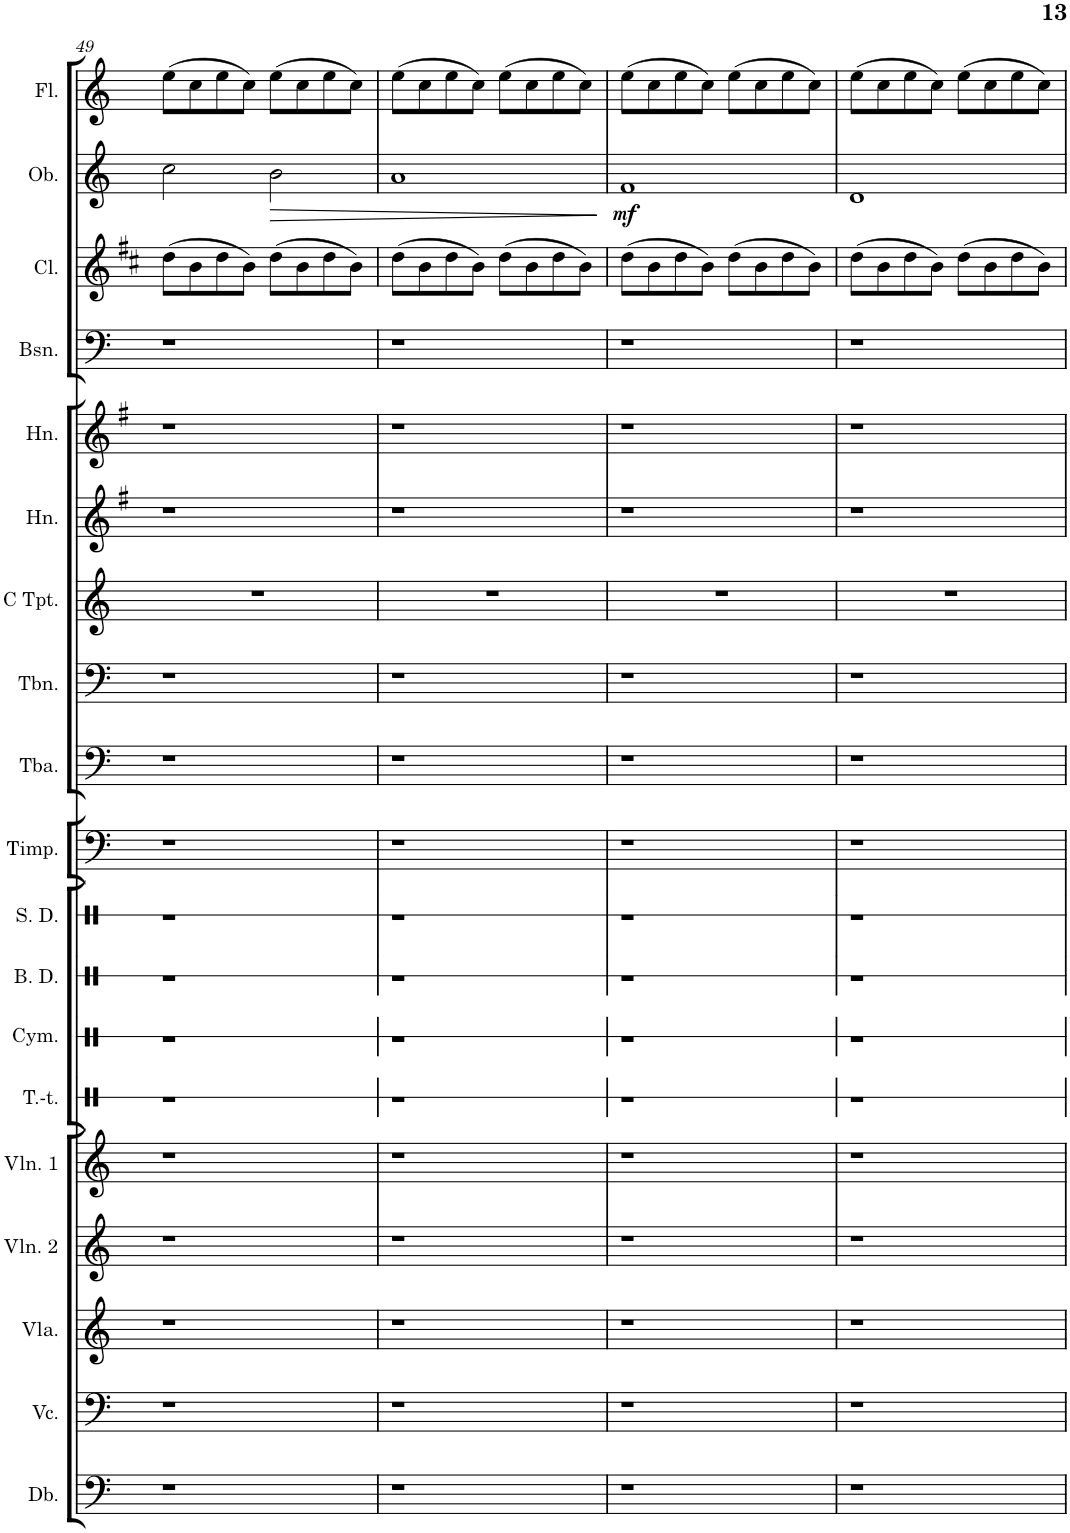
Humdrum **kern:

**kern	**kern	**kern	**kern	**kern	**kern	**kern	**kern	**kern	**kern	**kern	**kern	**kern	**kern	**kern	**kern	**kern	**kern	**dynam	**kern
*part19	*part18	*part17	*part16	*part15	*part14	*part13	*part12	*part11	*part10	*part9	*part8	*part7	*part6	*part5	*part4	*part3	*part2	*part2	*part1
*staff19	*staff18	*staff17	*staff16	*staff15	*staff14	*staff13	*staff12	*staff11	*staff10	*staff9	*staff8	*staff7	*staff6	*staff5	*staff4	*staff3	*staff2	*staff2	*staff1
*I"Double Bass	*I"Violoncello	*I"Viola	*I"Violin 2	*I"Violin 1	*I"Tam-tam	*I"Cymbals	*I"Bass Drum	*I"Snare Drum	*I"Timpani	*I"Tuba	*I"Trombone	*I"Trumpet in C	*I"Horn in F	*I"Horn in F	*I"Bassoon	*I"Clarinet in Bb	*I"Oboe	*	*I"Flute
*I'Db.	*I'Vc.	*I'Vla.	*I'Vln. 2	*I'Vln. 1	*I'T.-t.	*I'Cym.	*I'B. D.	*I'S. D.	*I'Timp.	*I'Tba.	*I'Tbn.	*	*I'Hn.	*I'Hn.	*I'Bsn.	*I'Cl.	*I'Ob.	*	*I'Fl.
!!LO:PB:g=z
*clefF4	*clefF4	*clefG2	*clefG2	*clefG2	*clefX	*clefX	*clefX	*clefX	*clefF4	*clefF4	*clefF4	*clefG2	*clefG2	*clefG2	*clefF4	*clefG2	*clefG2	*	*clefG2
*Trd7c12	*	*	*	*	*	*	*	*	*	*	*	*	*Trd4c7	*Trd4c7	*	*Trd1c2	*	*	*Trd-7c-12
*k[]	*k[]	*k[]	*k[]	*k[]	*k[]	*k[]	*k[]	*k[]	*k[]	*k[]	*k[]	*k[]	*k[f#]	*k[f#]	*k[]	*k[f#c#]	*k[]	*	*k[]
*M4/4	*M4/4	*M4/4	*M4/4	*M4/4	*M4/4	*M4/4	*M4/4	*M4/4	*M4/4	*M4/4	*M4/4	*M4/4	*M4/4	*M4/4	*M4/4	*M4/4	*M4/4	*	*M4/4
=49	=49	=49	=49	=49	=49	=49	=49	=49	=49	=49	=49	=49	=49	=49	=49	=49	=49	=49	=49
1r	1r	1r	1r	1r	1r	1r	1r	1r	1r	1r	1r	1r	1r	1r	1r	(8dd\L	2cc\	.	(8ee\L
.	.	.	.	.	.	.	.	.	.	.	.	.	.	.	.	8b\	.	.	8cc\
.	.	.	.	.	.	.	.	.	.	.	.	.	.	.	.	8dd\	.	.	8ee\
.	.	.	.	.	.	.	.	.	.	.	.	.	.	.	.	8b\J)	.	.	8cc\J)
!	!	!	!	!	!	!	!	!	!	!	!	!	!	!	!	!	!	!LO:HP:b	!
.	.	.	.	.	.	.	.	.	.	.	.	.	.	.	.	(8dd\L	2b\	>	(8ee\L
.	.	.	.	.	.	.	.	.	.	.	.	.	.	.	.	8b\	.	.	8cc\
.	.	.	.	.	.	.	.	.	.	.	.	.	.	.	.	8dd\	.	.	8ee\
.	.	.	.	.	.	.	.	.	.	.	.	.	.	.	.	8b\J)	.	.	8cc\J)
=50	=50	=50	=50	=50	=50	=50	=50	=50	=50	=50	=50	=50	=50	=50	=50	=50	=50	=50	=50
1r	1r	1r	1r	1r	1r	1r	1r	1r	1r	1r	1r	1r	1r	1r	1r	(8dd\L	1a	.	(8ee\L
.	.	.	.	.	.	.	.	.	.	.	.	.	.	.	.	8b\	.	.	8cc\
.	.	.	.	.	.	.	.	.	.	.	.	.	.	.	.	8dd\	.	.	8ee\
.	.	.	.	.	.	.	.	.	.	.	.	.	.	.	.	8b\J)	.	.	8cc\J)
.	.	.	.	.	.	.	.	.	.	.	.	.	.	.	.	(8dd\L	.	.	(8ee\L
.	.	.	.	.	.	.	.	.	.	.	.	.	.	.	.	8b\	.	.	8cc\
.	.	.	.	.	.	.	.	.	.	.	.	.	.	.	.	8dd\	.	.	8ee\
.	.	.	.	.	.	.	.	.	.	.	.	.	.	.	.	8b\J)	.	.	8cc\J)
.	.	.	.	.	.	.	.	.	.	.	.	.	.	.	.	.	.	]	.
=51	=51	=51	=51	=51	=51	=51	=51	=51	=51	=51	=51	=51	=51	=51	=51	=51	=51	=51	=51
!	!	!	!	!	!	!	!	!	!	!	!	!	!	!	!	!	!	!LO:DY:b	!
1r	1r	1r	1r	1r	1r	1r	1r	1r	1r	1r	1r	1r	1r	1r	1r	(8dd\L	1f	mf	(8ee\L
.	.	.	.	.	.	.	.	.	.	.	.	.	.	.	.	8b\	.	.	8cc\
.	.	.	.	.	.	.	.	.	.	.	.	.	.	.	.	8dd\	.	.	8ee\
.	.	.	.	.	.	.	.	.	.	.	.	.	.	.	.	8b\J)	.	.	8cc\J)
.	.	.	.	.	.	.	.	.	.	.	.	.	.	.	.	(8dd\L	.	.	(8ee\L
.	.	.	.	.	.	.	.	.	.	.	.	.	.	.	.	8b\	.	.	8cc\
.	.	.	.	.	.	.	.	.	.	.	.	.	.	.	.	8dd\	.	.	8ee\
.	.	.	.	.	.	.	.	.	.	.	.	.	.	.	.	8b\J)	.	.	8cc\J)
=52	=52	=52	=52	=52	=52	=52	=52	=52	=52	=52	=52	=52	=52	=52	=52	=52	=52	=52	=52
1r	1r	1r	1r	1r	1r	1r	1r	1r	1r	1r	1r	1r	1r	1r	1r	(8dd\L	1d	.	(8ee\L
.	.	.	.	.	.	.	.	.	.	.	.	.	.	.	.	8b\	.	.	8cc\
.	.	.	.	.	.	.	.	.	.	.	.	.	.	.	.	8dd\	.	.	8ee\
.	.	.	.	.	.	.	.	.	.	.	.	.	.	.	.	8b\J)	.	.	8cc\J)
.	.	.	.	.	.	.	.	.	.	.	.	.	.	.	.	(8dd\L	.	.	(8ee\L
.	.	.	.	.	.	.	.	.	.	.	.	.	.	.	.	8b\	.	.	8cc\
.	.	.	.	.	.	.	.	.	.	.	.	.	.	.	.	8dd\	.	.	8ee\
.	.	.	.	.	.	.	.	.	.	.	.	.	.	.	.	8b\J)	.	.	8cc\J)
=	=	=	=	=	=	=	=	=	=	=	=	=	=	=	=	=	=	=	=
*-	*-	*-	*-	*-	*-	*-	*-	*-	*-	*-	*-	*-	*-	*-	*-	*-	*-	*-	*-
